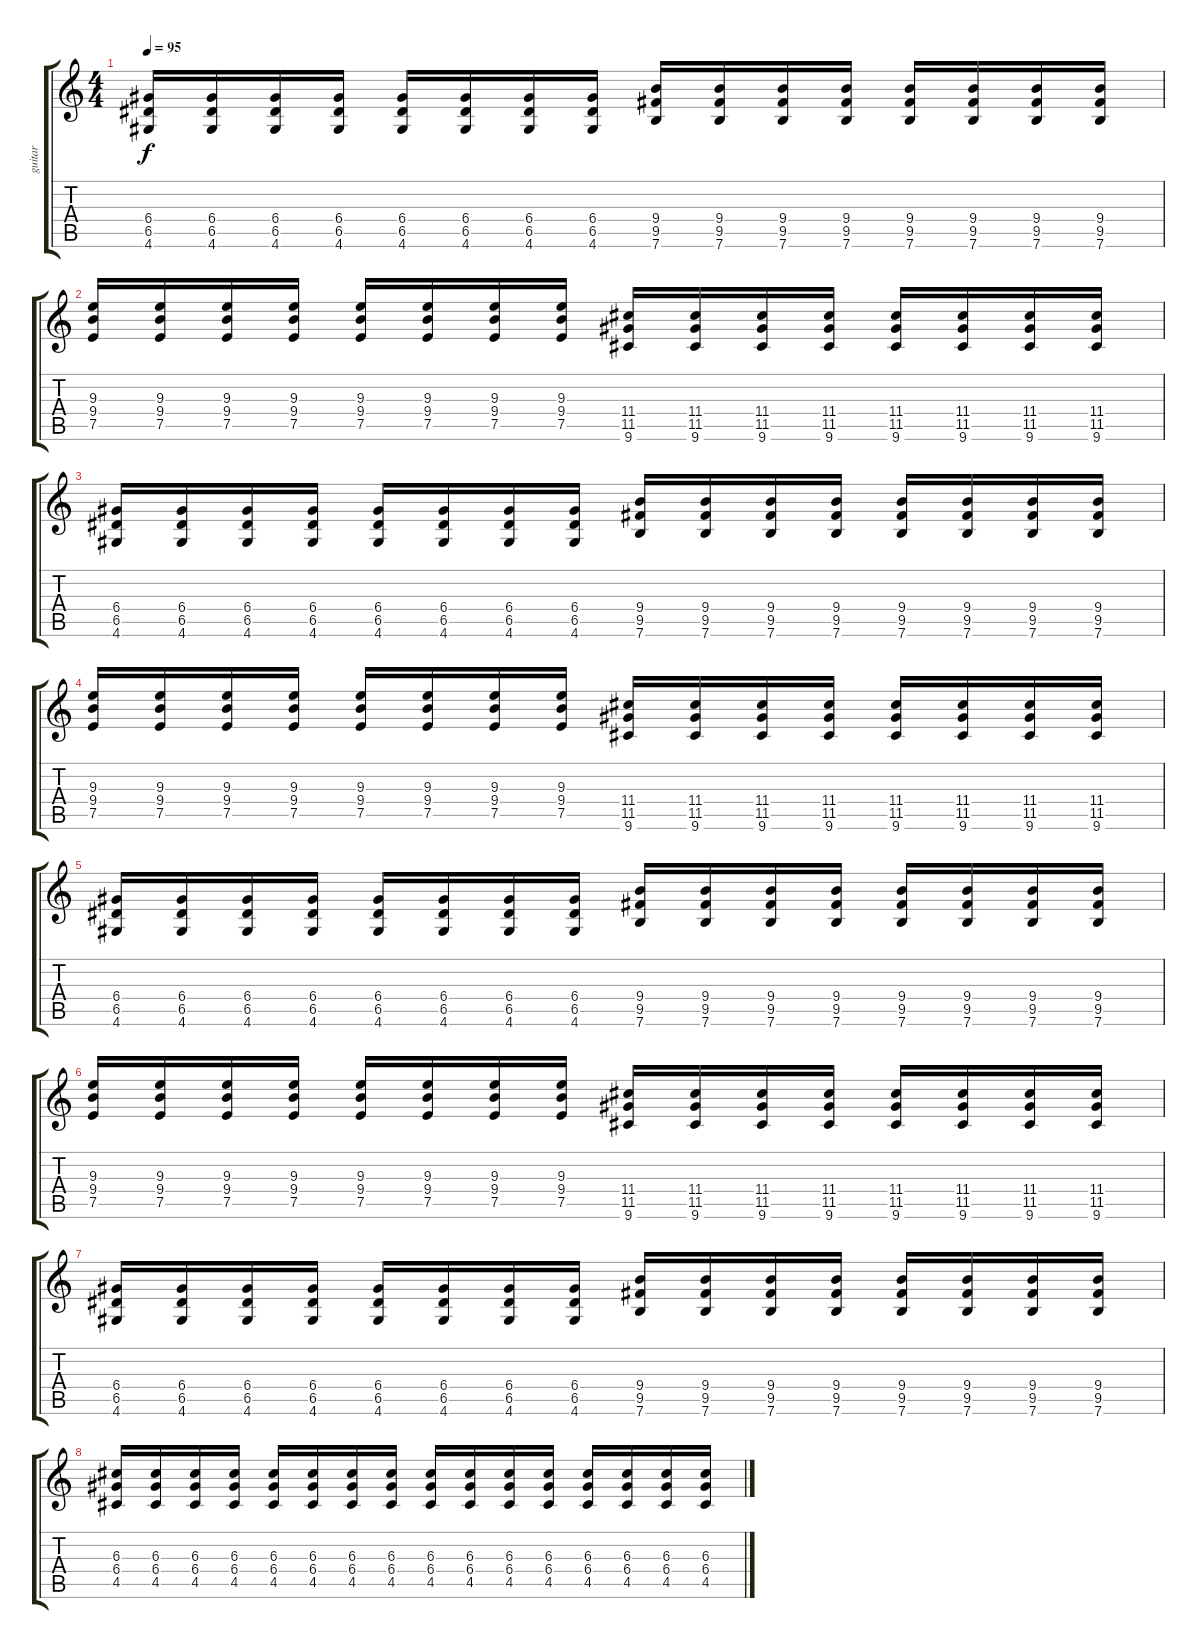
\track ("guitar" "guitar") {instrument distortionguitar}
\staff {score tabs}
\tuning (E4 B3 G3 D3 A2 E2) {hide}
\ts (4 4)
\tempo 95
\clef g2
\ks c
(6.4 6.5 4.6).16{dy f} (6.4 6.5 4.6).16 (6.4 6.5 4.6).16 (6.4 6.5 4.6).16 (6.4 6.5 4.6).16 (6.4 6.5 4.6).16 (6.4 6.5 4.6).16 (6.4 6.5 4.6).16 (9.4 9.5 7.6).16 (9.4 9.5 7.6).16 (9.4 9.5 7.6).16 (9.4 9.5 7.6).16 (9.4 9.5 7.6).16 (9.4 9.5 7.6).16 (9.4 9.5 7.6).16 (9.4 9.5 7.6).16 |
(9.3 9.4 7.5).16 (9.3 9.4 7.5).16 (9.3 9.4 7.5).16 (9.3 9.4 7.5).16 (9.3 9.4 7.5).16 (9.3 9.4 7.5).16 (9.3 9.4 7.5).16 (9.3 9.4 7.5).16 (11.4 11.5 9.6).16 (11.4 11.5 9.6).16 (11.4 11.5 9.6).16 (11.4 11.5 9.6).16 (11.4 11.5 9.6).16 (11.4 11.5 9.6).16 (11.4 11.5 9.6).16 (11.4 11.5 9.6).16 |
(6.4 6.5 4.6).16 (6.4 6.5 4.6).16 (6.4 6.5 4.6).16 (6.4 6.5 4.6).16 (6.4 6.5 4.6).16 (6.4 6.5 4.6).16 (6.4 6.5 4.6).16 (6.4 6.5 4.6).16 (9.4 9.5 7.6).16 (9.4 9.5 7.6).16 (9.4 9.5 7.6).16 (9.4 9.5 7.6).16 (9.4 9.5 7.6).16 (9.4 9.5 7.6).16 (9.4 9.5 7.6).16 (9.4 9.5 7.6).16 |
(9.3 9.4 7.5).16 (9.3 9.4 7.5).16 (9.3 9.4 7.5).16 (9.3 9.4 7.5).16 (9.3 9.4 7.5).16 (9.3 9.4 7.5).16 (9.3 9.4 7.5).16 (9.3 9.4 7.5).16 (11.4 11.5 9.6).16 (11.4 11.5 9.6).16 (11.4 11.5 9.6).16 (11.4 11.5 9.6).16 (11.4 11.5 9.6).16 (11.4 11.5 9.6).16 (11.4 11.5 9.6).16 (11.4 11.5 9.6).16 |
(6.4 6.5 4.6).16 (6.4 6.5 4.6).16 (6.4 6.5 4.6).16 (6.4 6.5 4.6).16 (6.4 6.5 4.6).16 (6.4 6.5 4.6).16 (6.4 6.5 4.6).16 (6.4 6.5 4.6).16 (9.4 9.5 7.6).16 (9.4 9.5 7.6).16 (9.4 9.5 7.6).16 (9.4 9.5 7.6).16 (9.4 9.5 7.6).16 (9.4 9.5 7.6).16 (9.4 9.5 7.6).16 (9.4 9.5 7.6).16 |
(9.3 9.4 7.5).16 (9.3 9.4 7.5).16 (9.3 9.4 7.5).16 (9.3 9.4 7.5).16 (9.3 9.4 7.5).16 (9.3 9.4 7.5).16 (9.3 9.4 7.5).16 (9.3 9.4 7.5).16 (11.4 11.5 9.6).16 (11.4 11.5 9.6).16 (11.4 11.5 9.6).16 (11.4 11.5 9.6).16 (11.4 11.5 9.6).16 (11.4 11.5 9.6).16 (11.4 11.5 9.6).16 (11.4 11.5 9.6).16 |
(6.4 6.5 4.6).16 (6.4 6.5 4.6).16 (6.4 6.5 4.6).16 (6.4 6.5 4.6).16 (6.4 6.5 4.6).16 (6.4 6.5 4.6).16 (6.4 6.5 4.6).16 (6.4 6.5 4.6).16 (9.4 9.5 7.6).16 (9.4 9.5 7.6).16 (9.4 9.5 7.6).16 (9.4 9.5 7.6).16 (9.4 9.5 7.6).16 (9.4 9.5 7.6).16 (9.4 9.5 7.6).16 (9.4 9.5 7.6).16 |
(6.3 6.4 4.5).16 (6.3 6.4 4.5).16 (6.3 6.4 4.5).16 (6.3 6.4 4.5).16 (6.3 6.4 4.5).16 (6.3 6.4 4.5).16 (6.3 6.4 4.5).16 (6.3 6.4 4.5).16 (6.3 6.4 4.5).16 (6.3 6.4 4.5).16 (6.3 6.4 4.5).16 (6.3 6.4 4.5).16 (6.3 6.4 4.5).16 (6.3 6.4 4.5).16 (6.3 6.4 4.5).16 (6.3 6.4 4.5).16
